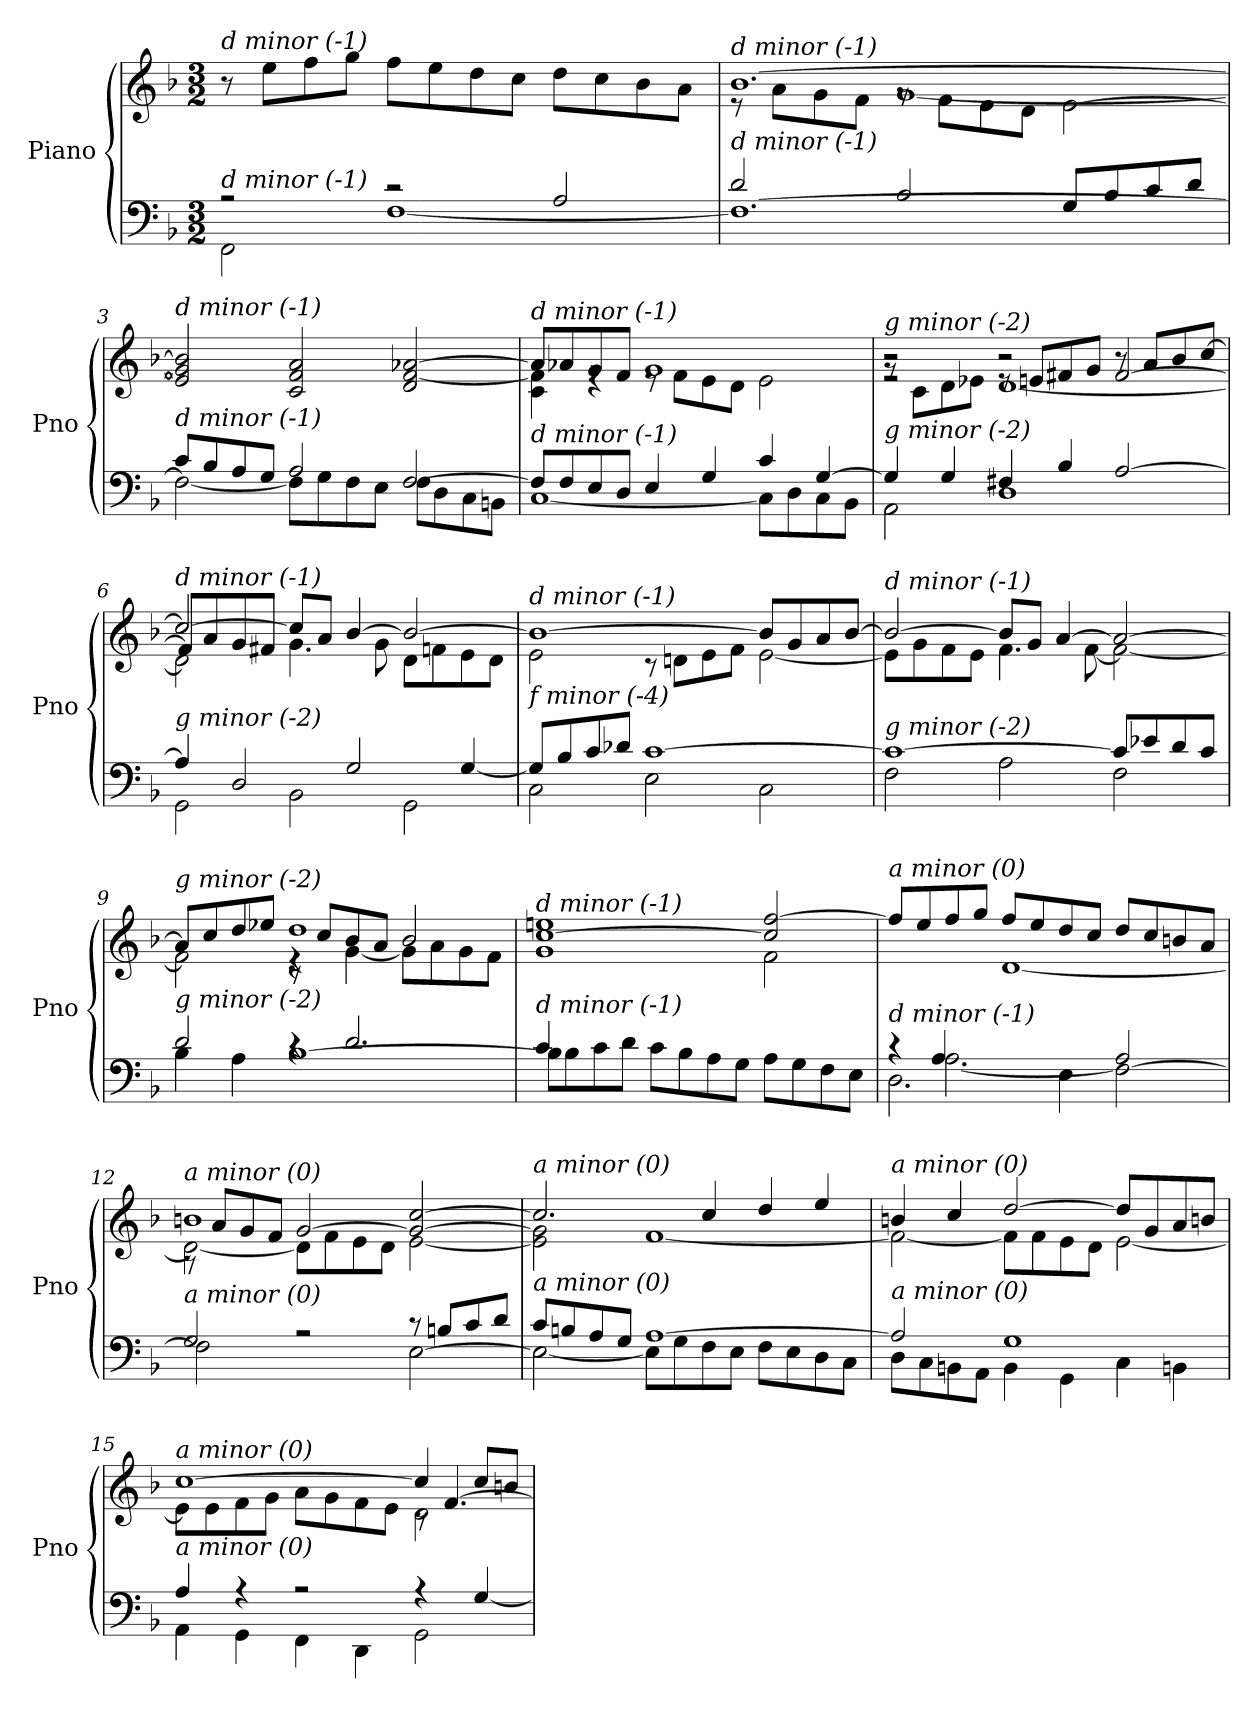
**kern	**kern
*part1	*part1
*staff2	*staff1
*I"Piano	*
*I'Pno	*
*clefF4	*clefG2
*k[b-]	*k[b-]
*M3/2	*M3/2
=1	=1
*^	*
!	!	!LO:TX:i:t=d minor (-1)
!LO:TX:i:t=d minor (-1)	!	!
2r	2FF\	8r
.	.	8ee\L
.	.	8ff\
.	.	8gg\J
2r	[1F	8ff\L
.	.	8ee\
.	.	8dd\
.	.	8cc\J
2A/	.	8dd\L
.	.	8cc\
.	.	8b-\
.	.	8a\J
=2	=2	=2
*	*^	*^
*	*	*	*	*^
!	!	!	!LO:TX:i:t=d minor (-1)	!	!
!LO:TX:i:t=d minor (-1)	!	!	!	!	!
2ryy	2d/	1.F_	[1.b-	8r	2ryy
.	.	.	.	8a\L	.
.	.	.	.	8g\	.
.	.	.	.	8f\J	.
1ryy	2B-/	.	.	[1g	8rg
.	.	.	.	.	8f\L
.	.	.	.	.	8e\
.	.	.	.	.	8d\J
.	8G/L	.	.	.	[2e\
.	8B-/	.	.	.	.
.	8c/	.	.	.	.
.	8d/J	.	.	.	.
*	*v	*v	*	*	*
*	*	*v	*v	*v
=3	=3	=3
!	!	!LO:TX:i:t=d minor (-1)
!LO:TX:i:t=d minor (-1)	!	!
8c/L	2F\_	2e/] 2g/] 2b-/]
8B-/	.	.
8A/	.	.
8G/J	.	.
2A/	8F\L]	2c/ 2f/ 2a/
.	8G\	.
.	8F\	.
.	8E\J	.
[2F/	8F\L	2d/ [2f/ [2a-X/
.	8D\	.
.	8C\	.
.	8BBn\J	.
!!LO:LB:g=z
=4	=4	=4
*	*	*^
!	!	!LO:TX:i:t=d minor (-1)	!
!LO:TX:i:t=d minor (-1)	!	!	!
8F/L]	[1C	8a-/L]	4c\ 4f\]
8F/	.	8a-X/	.
8E/	.	8g/	4re
8D/J	.	8f/J	.
4E/	.	1g	8re
.	.	.	8f\L
4G/	.	.	8e\
.	.	.	8d\J
4c/	8C\L]	.	2e\
.	8D\	.	.
[4G/	8C\	.	.
.	8BB-\J	.	.
=5	=5	=5	=5
*	*	*	*^
!	!	!LO:TX:i:t=g minor (-2)	!	!
!LO:TX:i:t=g minor (-2)	!	!	!	!
4G/]	2AA\	2r	8rg	2re
.	.	.	8c\L	.
4G/	.	.	8d\	.
.	.	.	8e-X\J	.
4F#X/	1D	2r	[1d	8re
.	.	.	.	8en/L
4B-/	.	.	.	8f#X/
.	.	.	.	8g/J
[2A/	.	8r	.	[2f#/
.	.	8a/L	.	.
.	.	8b-/	.	.
.	.	[8cc/J	.	.
=6	=6	=6	=6	=6
*	*^	*	*	*
!	!	!	!LO:TX:i:t=d minor (-1)	!	!
!LO:TX:i:t=g minor (-2)	!	!	!	!	!
2ryy	4A/]	2GG\	2cc/_	2d\]	8f#/L]
.	.	.	.	.	8a/
.	2D/	.	.	.	8g/
.	.	.	.	.	8f#X/J
1ryy	.	2BB-\	8cc/L]	4.g\	1ryy
.	.	.	8a/J	.	.
.	2G/	.	[4b-/	.	.
.	.	.	.	8g\	.
.	.	2GG\	2b-/_	8d\L	.
.	.	.	.	8fn\	.
.	[4G/	.	.	8e\	.
.	.	.	.	8d\J	.
*	*v	*v	*	*	*
*	*	*	*v	*v
!!LO:LB:g=z
=7	=7	=7	=7
!	!	!LO:TX:i:t=d minor (-1)	!
!LO:TX:i:t=f minor (-4)	!	!	!
8G/L]	2C\	1b-_	2e\
8B-/	.	.	.
8c/	.	.	.
8d-X/J	.	.	.
[1c	2E\	.	8r
.	.	.	8dn\L
.	.	.	8e\
.	.	.	8f\J
.	2C\	8b-/L]	[2e\
.	.	8g/	.
.	.	8a/	.
.	.	[8b-/J	.
=8	=8	=8	=8
!	!	!LO:TX:i:t=d minor (-1)	!
!LO:TX:i:t=g minor (-2)	!	!	!
1c_	2F\	2b-/_	8e\L]
.	.	.	8g\
.	.	.	8f\
.	.	.	8e\J
.	2A\	8b-/L]	4.f\
.	.	8g/J	.
.	.	[4a/	.
.	.	.	[8f\
8c/L]	2F\	2a/_	2f\_
8e-X/	.	.	.
8d/	.	.	.
8c/J	.	.	.
=9	=9	=9	=9
*	*^	*	*^
!	!	!	!LO:TX:i:t=g minor (-2)	!	!
!LO:TX:i:t=g minor (-2)	!	!	!	!	!
2ryy	2d/	4B-\	8a/L]	2f\]	2ryy
.	.	.	8cc/	.	.
.	.	4A\	8dd/	.	.
.	.	.	8ee-X/J	.	.
1ryy	4rc	[1B-	1dd	4re	8rc
.	.	.	.	.	8cc/L
.	2.d/	.	.	[4g\	8b-/
.	.	.	.	.	8a/J
.	.	.	.	8g\L]	2b-/
.	.	.	.	8a\	.
.	.	.	.	8g\	.
.	.	.	.	8f\J	.
*	*v	*v	*	*	*
*	*	*	*v	*v
!!LO:LB:g=z
=10	=10	=10	=10
!	!	!LO:TX:i:t=d minor (-1)	!
!LO:TX:i:t=d minor (-1)	!	!	!
4c/	8B-\L]	[1cc 1een	1g
.	8B-\	.	.
4ryy	8c\	.	.
.	8d\J	.	.
1ryy	8c\L	.	.
.	8B-\	.	.
.	8A\	.	.
.	8G\J	.	.
.	8A\L	2cc/] [2ff/	2f\
.	8G\	.	.
.	8F\	.	.
.	8E\J	.	.
=11	=11	=11	=11
*^	*^	*	*^
!	!	!	!	!LO:TX:i:t=a minor (0)	!	!
!LO:TX:i:t=d minor (-1)	!	!	!	!	!	!
2ryy	4r	2.D\	4ryy	8ff/L]	2ryy	4ryy
.	.	.	.	8ee/	.	.
.	[2.A\	.	4A/	8ff/	.	4ryy
.	.	.	.	8gg/J	.	.
1ryy	.	.	1ryy	8ff/L	[1d	1ryy
.	.	.	.	8ee/	.	.
.	.	4E\	.	8dd/	.	.
.	.	.	.	8cc/J	.	.
.	2A/]	[2F\	.	8dd/L	.	.
.	.	.	.	8cc/	.	.
.	.	.	.	8bn/	.	.
.	.	.	.	8a/J	.	.
*	*	*v	*v	*	*	*
=12	=12	=12	=12	=12	=12
!	!	!	!LO:TX:i:t=a minor (0)	!	!
!LO:TX:i:t=a minor (0)	!	!	!	!	!
1ryy	2G/	2F\]	1bn	2d\_	8rA
.	.	.	.	.	8a/L
.	.	.	.	.	8g/
.	.	.	.	.	8f/J
.	2r	2rA	.	8d\L]	[2g/
.	.	.	.	8f\	.
.	.	.	.	8e\	.
.	.	.	.	8d\J	.
2ryy	8r	[2E\	2g/_ [2cc/	[2e\	2ryy
.	8Bn/L	.	.	.	.
.	8c/	.	.	.	.
.	8d/J	.	.	.	.
*	*v	*v	*	*	*
*	*	*	*v	*v
!!LO:LB:g=z
=13	=13	=13	=13
!	!	!LO:TX:i:t=a minor (0)	!
!LO:TX:i:t=a minor (0)	!	!	!
8c/L	2E\_	2.cc/]	2e\] 2g\]
8Bn/	.	.	.
8A/	.	.	.
8G/J	.	.	.
[1A	8E\L]	.	[1f
.	8G\	.	.
.	8F\	4cc/	.
.	8E\J	.	.
.	8F\L	4dd/	.
.	8E\	.	.
.	8D\	4ee/	.
.	8C\J	.	.
=14	=14	=14	=14
!	!	!LO:TX:i:t=a minor (0)	!
!LO:TX:i:t=a minor (0)	!	!	!
2A/]	8D\L	4bn/	2f\_
.	8C\	.	.
.	8BBn\	4cc/	.
.	8AA\J	.	.
1G	4BB\	[2dd/	8f\L]
.	.	.	8f\
.	4GG\	.	8e\
.	.	.	8d\J
.	4C\	8dd/L]	[2e\
.	.	8g/	.
.	4BBn\	8a/	.
.	.	8bn/J	.
=15	=15	=15	=15
*	*^	*	*^
!	!	!	!LO:TX:i:t=a minor (0)	!	!
!LO:TX:i:t=a minor (0)	!	!	!	!	!
1ryy	4A/	4AA\	[1cc	8e\L]	1ryy
.	.	.	.	8e\	.
.	4r	4GG\	.	8f\	.
.	.	.	.	8g\J	.
.	2r	4FF\	.	8a\L	.
.	.	.	.	8g\	.
.	.	4DD\	.	8f\	.
.	.	.	.	8e\J	.
2ryy	4r	2GG\	4cc/]	2d\	8rc
.	.	.	.	.	[4.f/
.	[4G/	.	8cc/L	.	.
.	.	.	8bn/J	.	.
*v	*v	*v	*	*	*
*	*v	*v	*v
=	=
*-	*-
